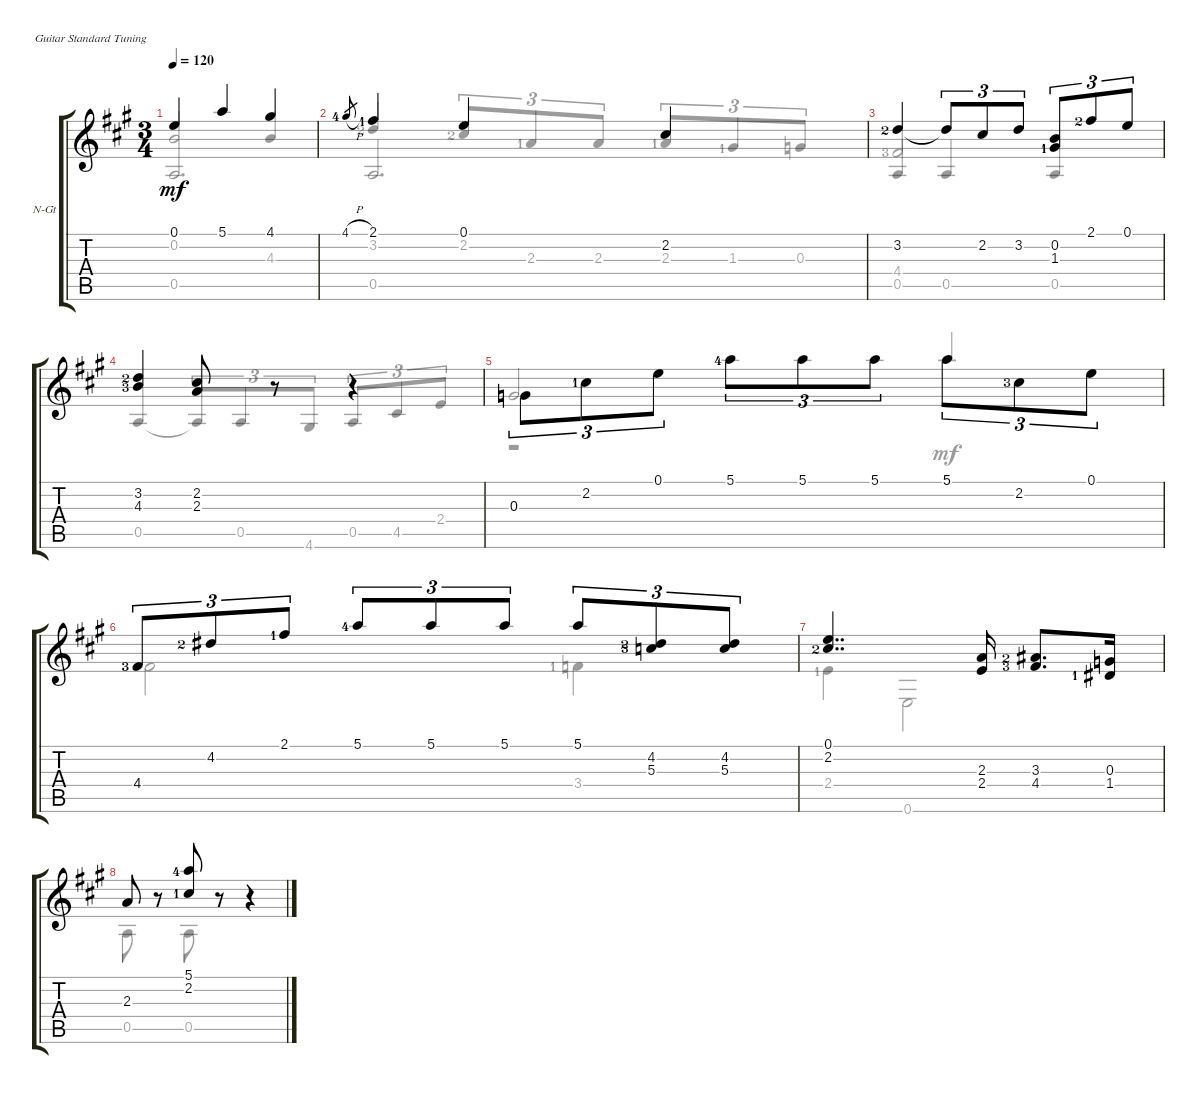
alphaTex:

\defaultSystemsLayout 4
\bracketExtendMode groupsimilarinstruments
\firstSystemTrackNameOrientation horizontal
\otherSystemsTrackNameOrientation horizontal
\track ("Nylon Guitar" "N-Gt") {instrument acousticguitarnylon}
\staff {score tabs}
\tuning (E4 B3 G3 D3 A2 E2)
\voice
\ts (3 4)
\tempo 120
\clef g2
\ks a
0.1.4{dy mf} 5.1.4 4.1.4 |
4.1{h lf 5}.8{gr} 2.1{lf 2}.4 0.1.4 2.2.4 |
3.2{lf 3}.4 3.2{t}.8{tu (3 2)} 2.2.8{tu (3 2)} 3.2.8{tu (3 2)} (0.2 1.3{lf 2}).8{tu (3 2)} 2.1{lf 3}.8{tu (3 2)} 0.1.8{tu (3 2)} |
(3.2{lf 3} 4.3{lf 4}).4 (2.3 2.2).8 r.8 r.4 |
0.3.8{tu (3 2)} 2.2{lf 2}.8{tu (3 2)} 0.1.8{tu (3 2)} 5.1{lf 5}.8{tu (3 2) beam invert} 5.1.8{tu (3 2)} 5.1.8{tu (3 2)} 5.1.8{tu (3 2) beam invert} 2.2{lf 4}.8{tu (3 2)} 0.1.8{tu (3 2)} |
4.4{lf 4}.8{tu (3 2)} 4.2{lf 3}.8{tu (3 2)} 2.1{lf 2}.8{tu (3 2)} 5.1{lf 5}.8{tu (3 2)} 5.1.8{tu (3 2)} 5.1.8{tu (3 2)} 5.1.8{tu (3 2)} (4.2{lf 3} 5.3{lf 4}).8{tu (3 2)} (4.2 5.3).8{tu (3 2)} |
(0.1 2.2{lf 3}).4{dd} (2.3 2.4).16 (4.4{lf 4} 3.3{lf 3}).8{d} (0.3 1.4{lf 2}).16 |
2.3.8 r.8 (5.1{lf 5} 2.2{lf 2}).8 r.8 r.4
\voice
\clef g2
\ottava regular
\simile none
\ks a
0.5.2{d dy mf beam invert} |
0.5.2{d beam invert} |
4.4{lf 4}.2{beam invert} |
|
0.3.2{d beam invert} |
4.4{lf 4}.2 3.4{lf 2}.4 |
2.4{lf 2}.4 0.6.2 |
0.5.8 r.8 0.5.8 r.8 r.4
\voice
\clef g2
\ottava regular
\simile none
\ks a
|
|
|
|
r.2 5.1.4{beam invert} |
|
|
\voice
\clef g2
\ottava regular
\simile none
\ks a
0.2.2{dy mf beam invert} 4.3.4{beam invert} |
3.2{lf 3}.4{beam invert} 2.2{lf 3}.8{tu (3 2) beam invert} 2.3{lf 2}.8{tu (3 2)} 2.3.8{tu (3 2)} 2.3{lf 2}.8{tu (3 2) beam invert} 1.3{lf 2}.8{tu (3 2)} 0.3.8{tu (3 2)} |
0.5.4{beam invert} 0.5.4{beam invert} 0.5.4{beam invert} |
0.5.4{beam invert} 0.5{t}.8{tu (3 2) beam invert} 0.5.8{tu (3 2)} 4.6.8{tu (3 2)} 0.5.8{tu (3 2) beam invert} 4.5.8{tu (3 2)} 2.4.8{tu (3 2)} |
|
|
|
